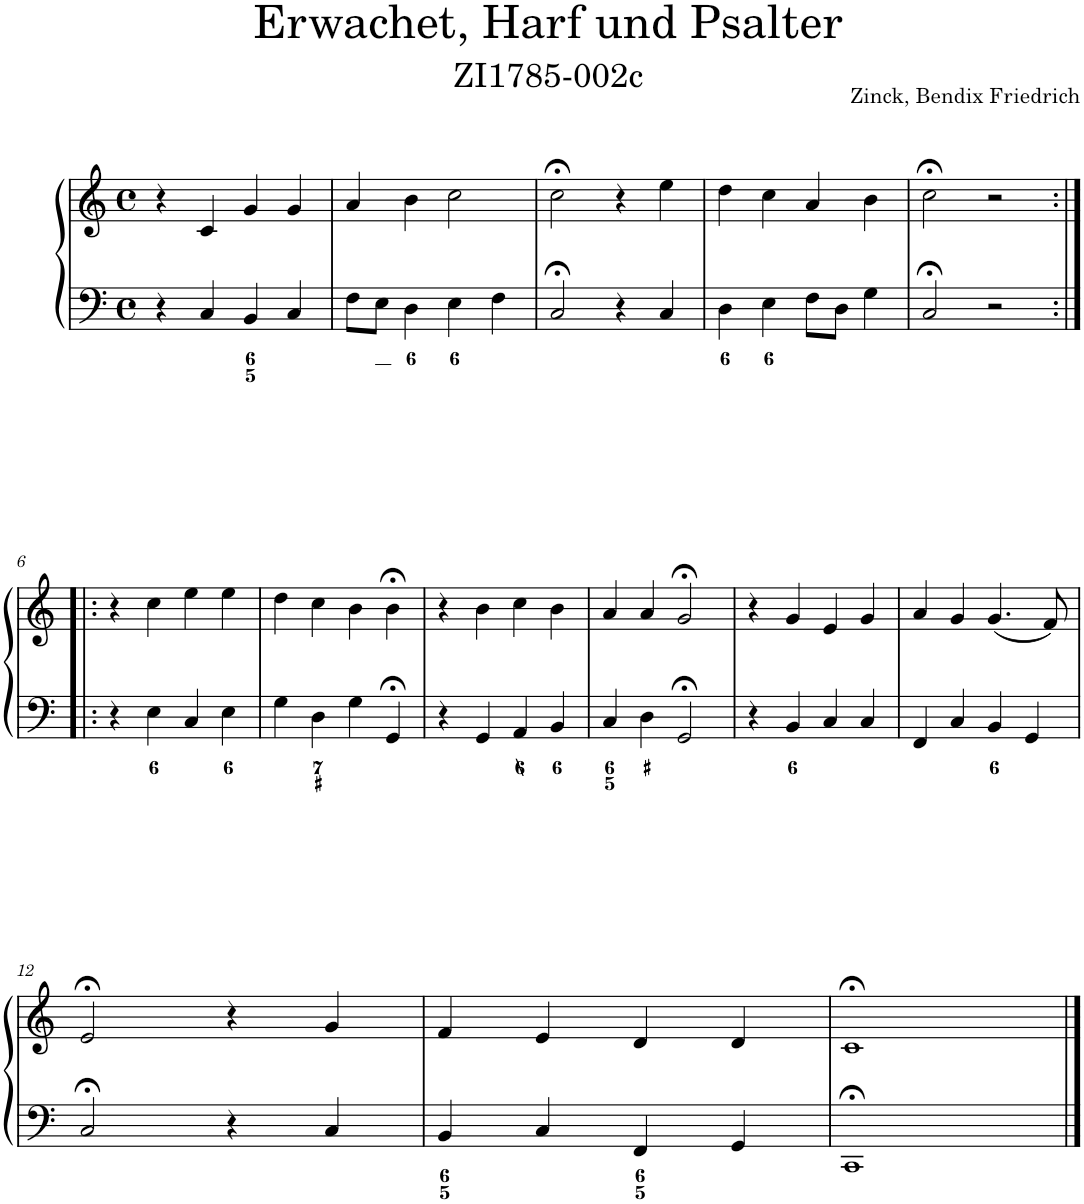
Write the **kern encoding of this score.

**kern	**kern
*part1	*part1
*staff2	*staff1
*I"Piano	*
*I'Pno.	*
*clefF4	*clefG2
*k[]	*k[]
*M4/4	*M4/4
*met(c)	*met(c)
=1	=1
4r	4r
4C/	4c/
4BB/	4g/
4C/	4g/
=2	=2
8F\L	4a/
8E\J	.
4D\	4b\
4E\	2cc\
4F\	.
=3	=3
2C;</	2cc;<\
4r	4r
4C/	4ee\
=4	=4
4D\	4dd\
4E\	4cc\
8F\L	4a/
8D\J	.
4G\	4b\
=5	=5
2C;</	2cc;<\
2r	2r
!!LO:LB:g=z
=6:|!|:	=6:|!|:
4r	4r
4E\	4cc\
4C/	4ee\
4E\	4ee\
=7	=7
4G\	4dd\
4D\	4cc\
4G\	4b\
4GG;</	4b;<\
=8	=8
4r	4r
4GG/	4b\
4AA/	4cc\
4BB/	4b\
=9	=9
4C/	4a/
4D\	4a/
2GG;</	2g;</
=10	=10
4r	4r
4BB/	4g/
4C/	4e/
4C/	4g/
=11	=11
4FF/	4a/
4C/	4g/
4BB/	(4.g/
4GG/	.
.	8f/)
!!LO:LB:g=z
=12	=12
2C;</	2e;</
4r	4r
4C/	4g/
=13	=13
4BB/	4f/
4C/	4e/
4FF/	4d/
4GG/	4d/
=14	=14
1CC;<	1c;<
==	==
*-	*-
